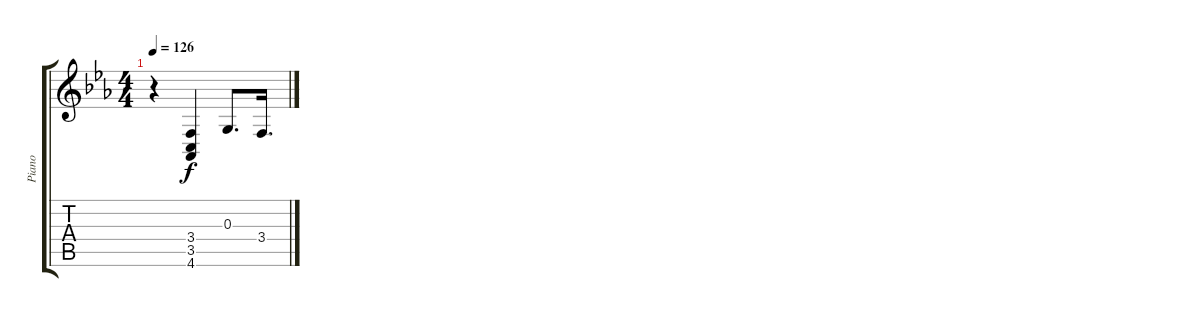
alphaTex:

\track ("Piano" "Piano") {instrument acousticgrandpiano}
\staff {score tabs}
\tuning (E4 B3 G3 D3 A2 E2) {hide}
\ts (4 4)
\tempo 126
\clef g2
\ks eb
r.4{dy f} (3.4 3.5 4.6).4 0.3.8{d} 3.4.16{d}
